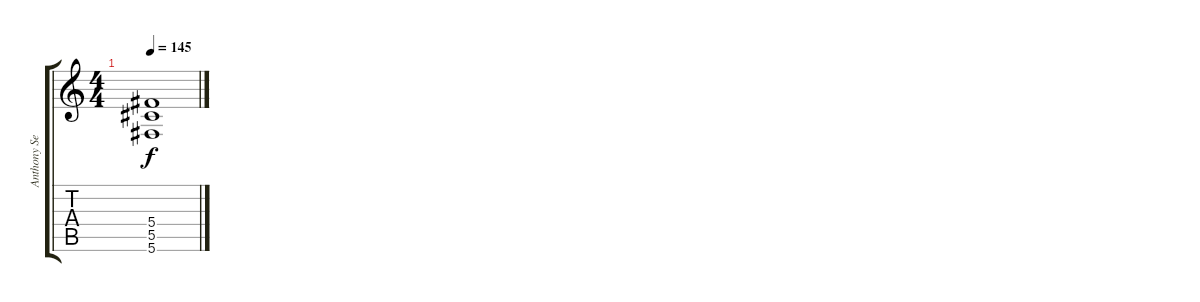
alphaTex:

\track ("Anthony Sepe" "Anthony Se") {instrument distortionguitar}
\staff {score tabs}
\tuning (Eb4 Bb3 Gb3 Db3 Ab2 Db2) {hide}
\ts (4 4)
\tempo 145
\clef g2
\ks c
(5.4 5.5 5.6).1{dy f}
